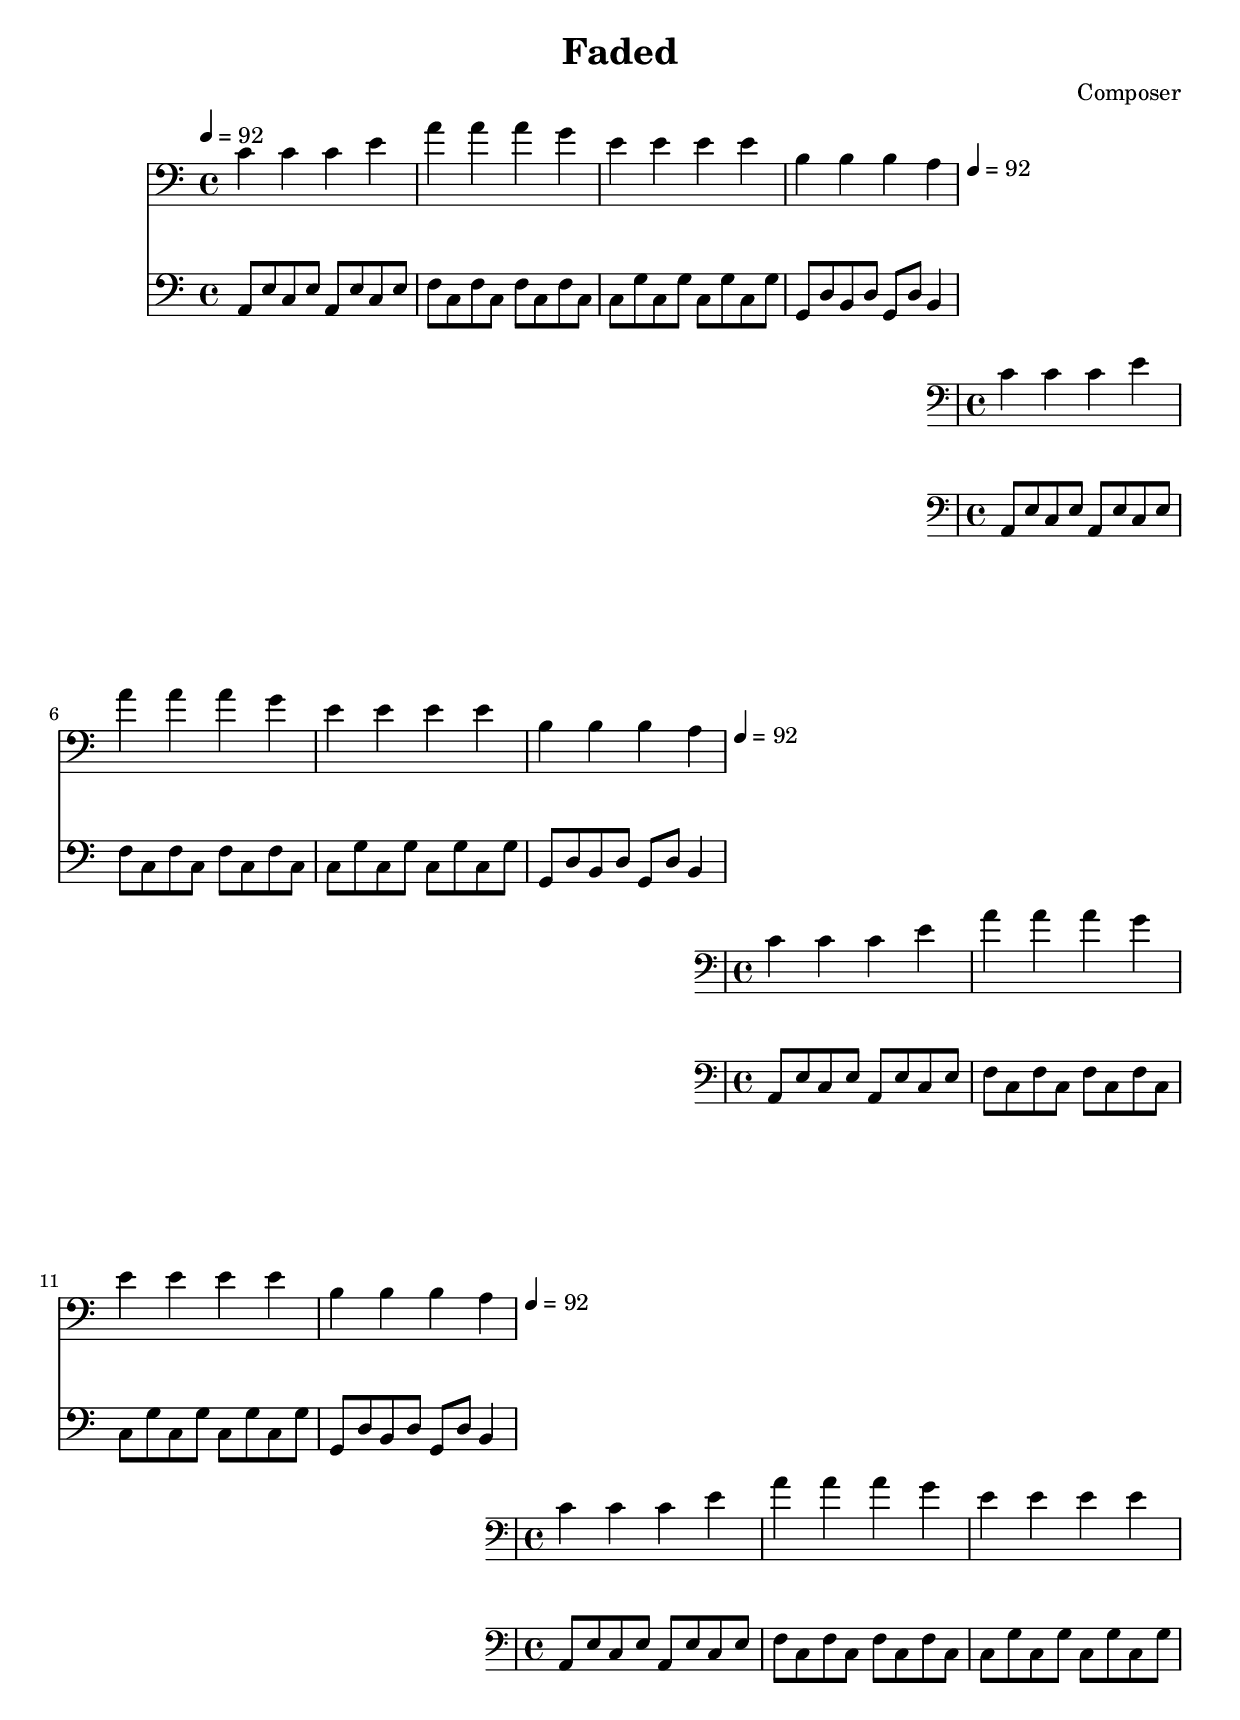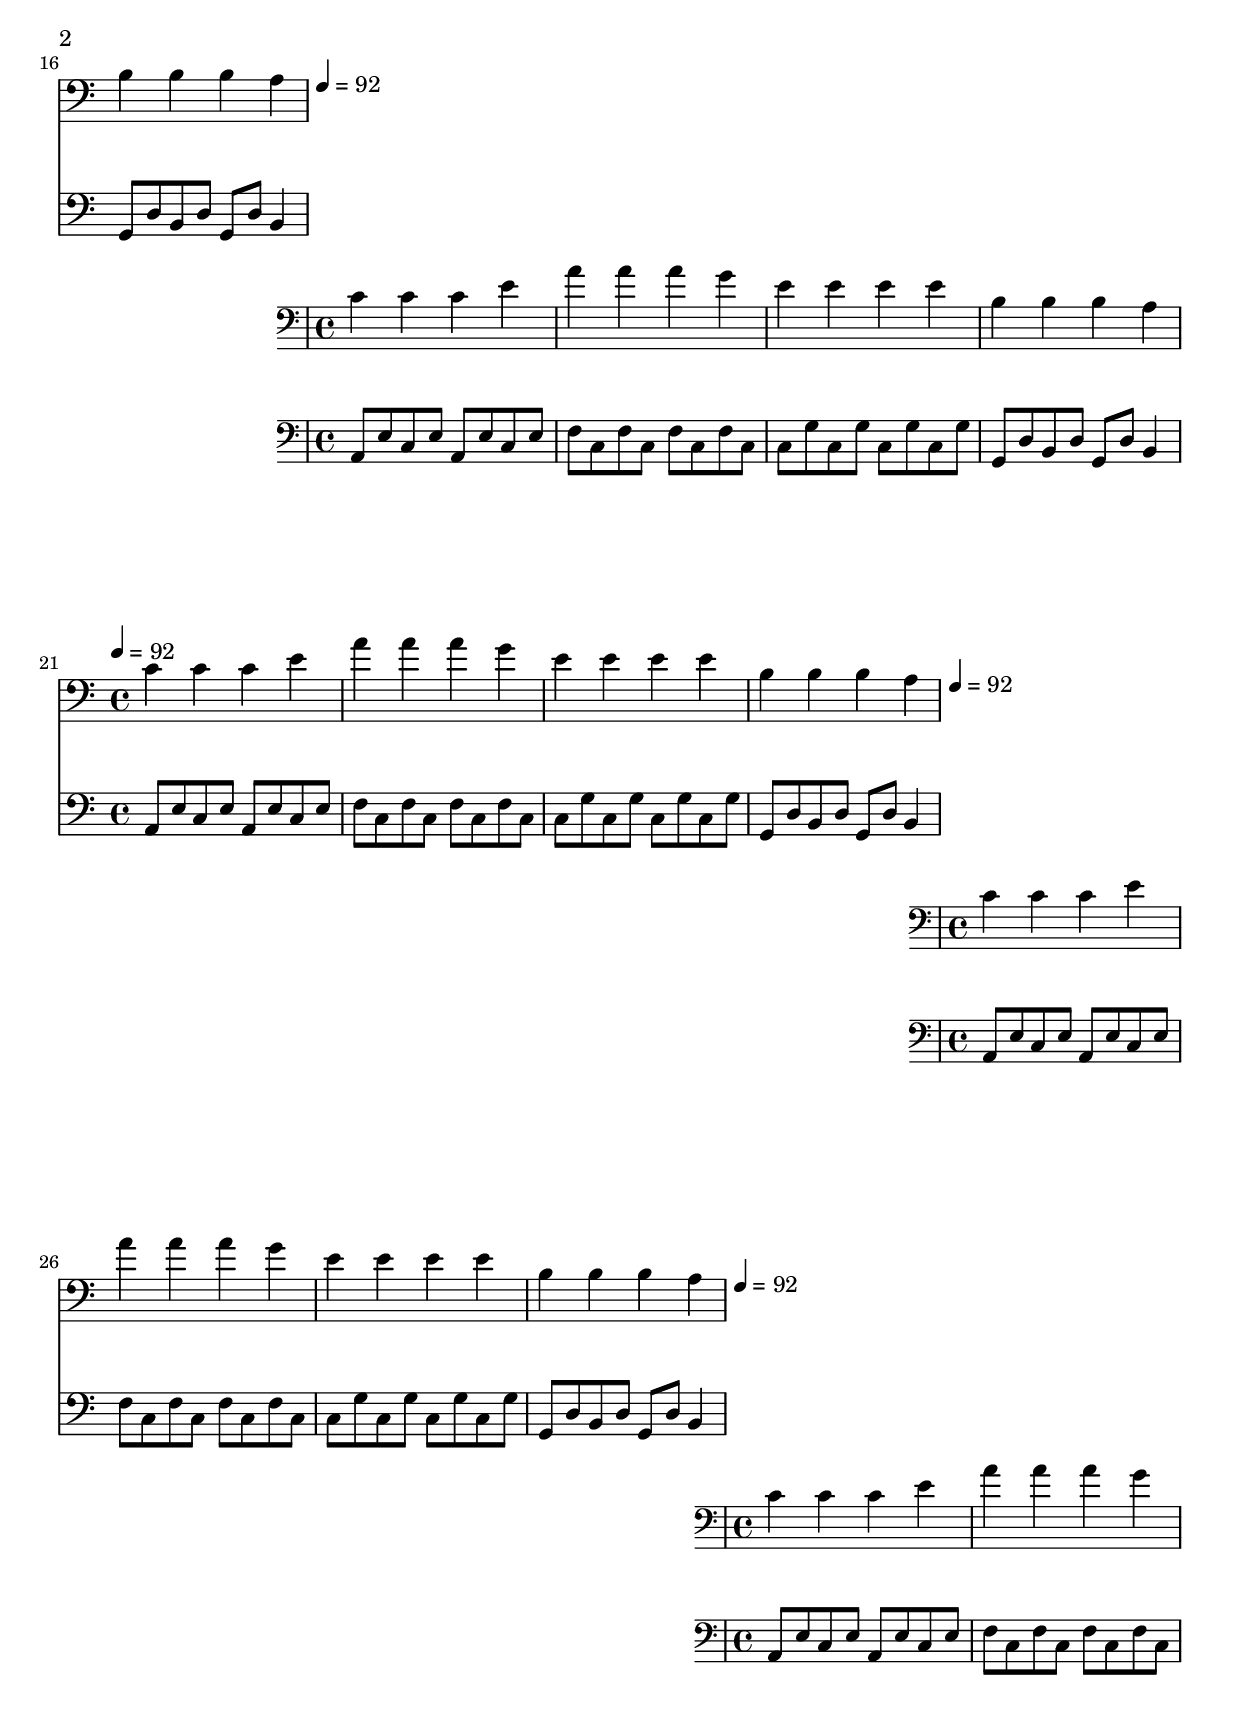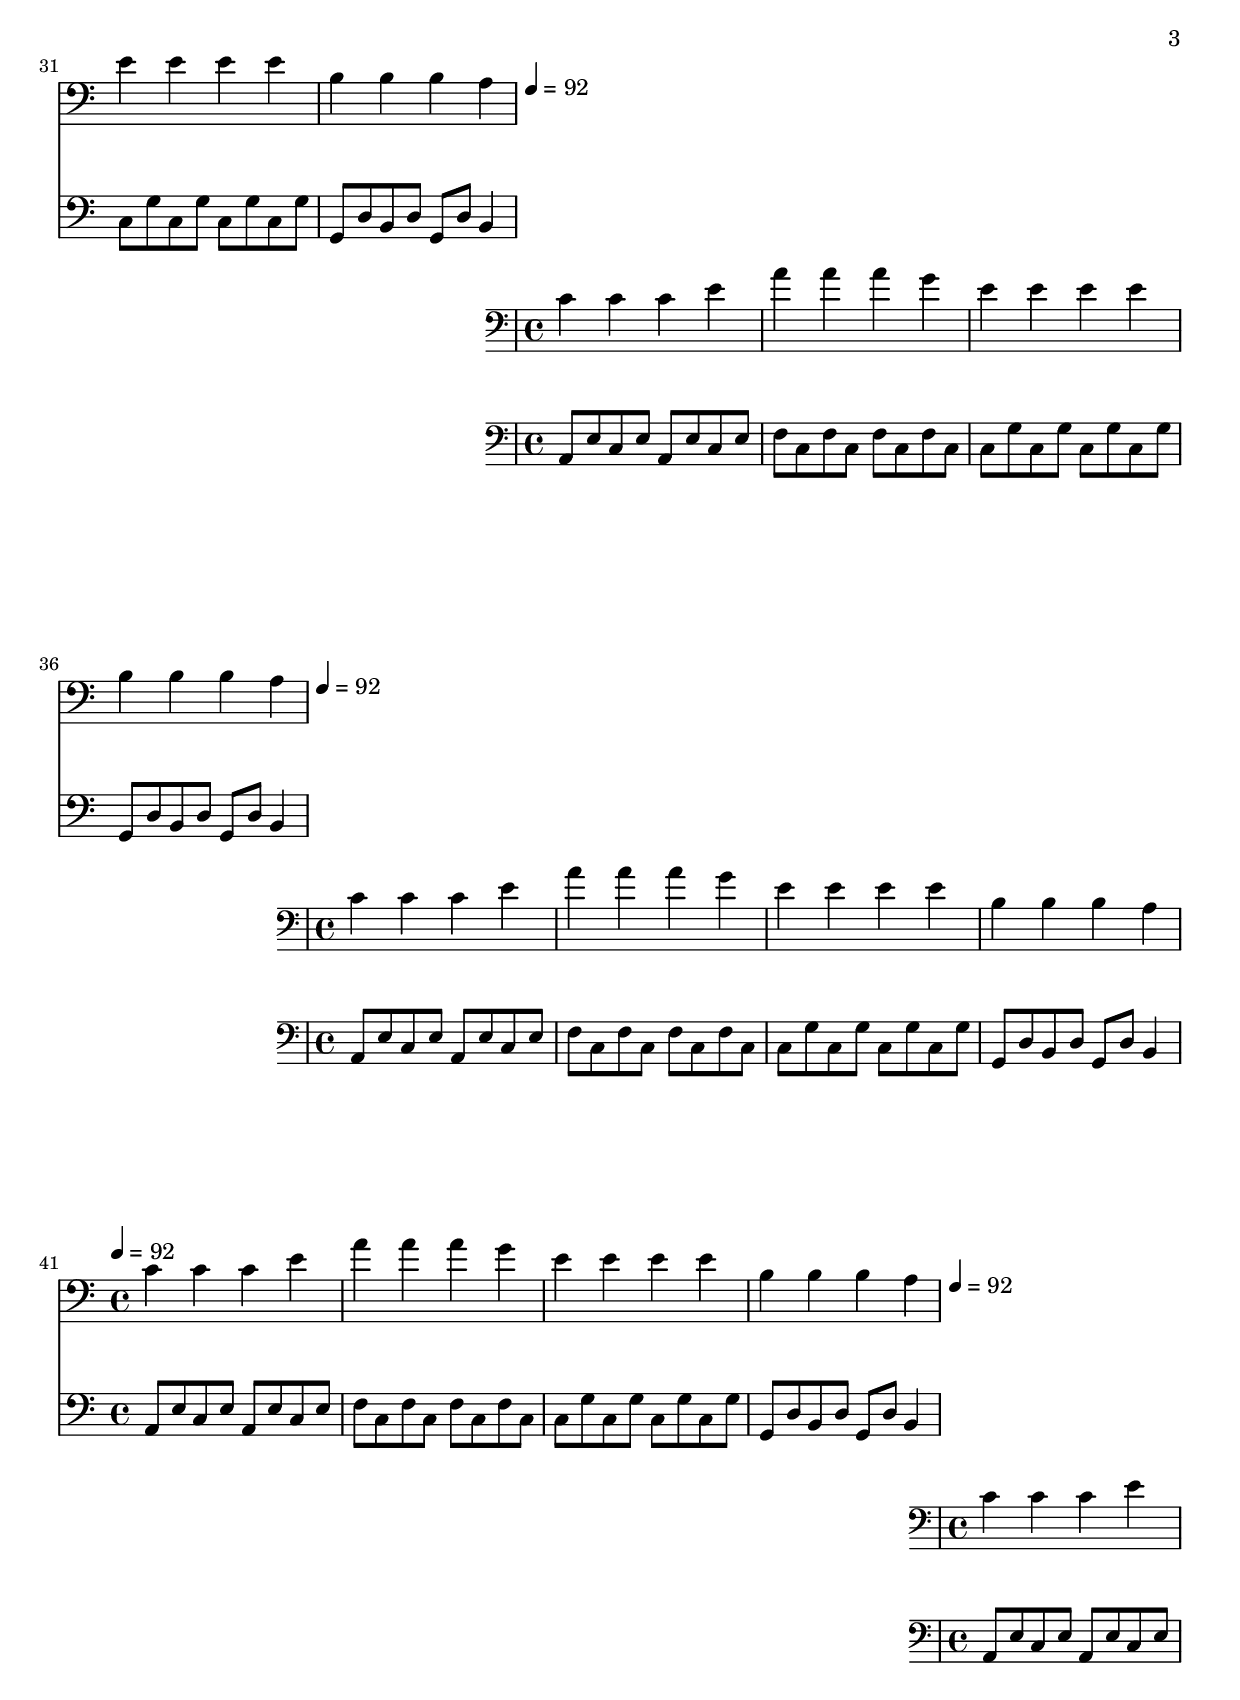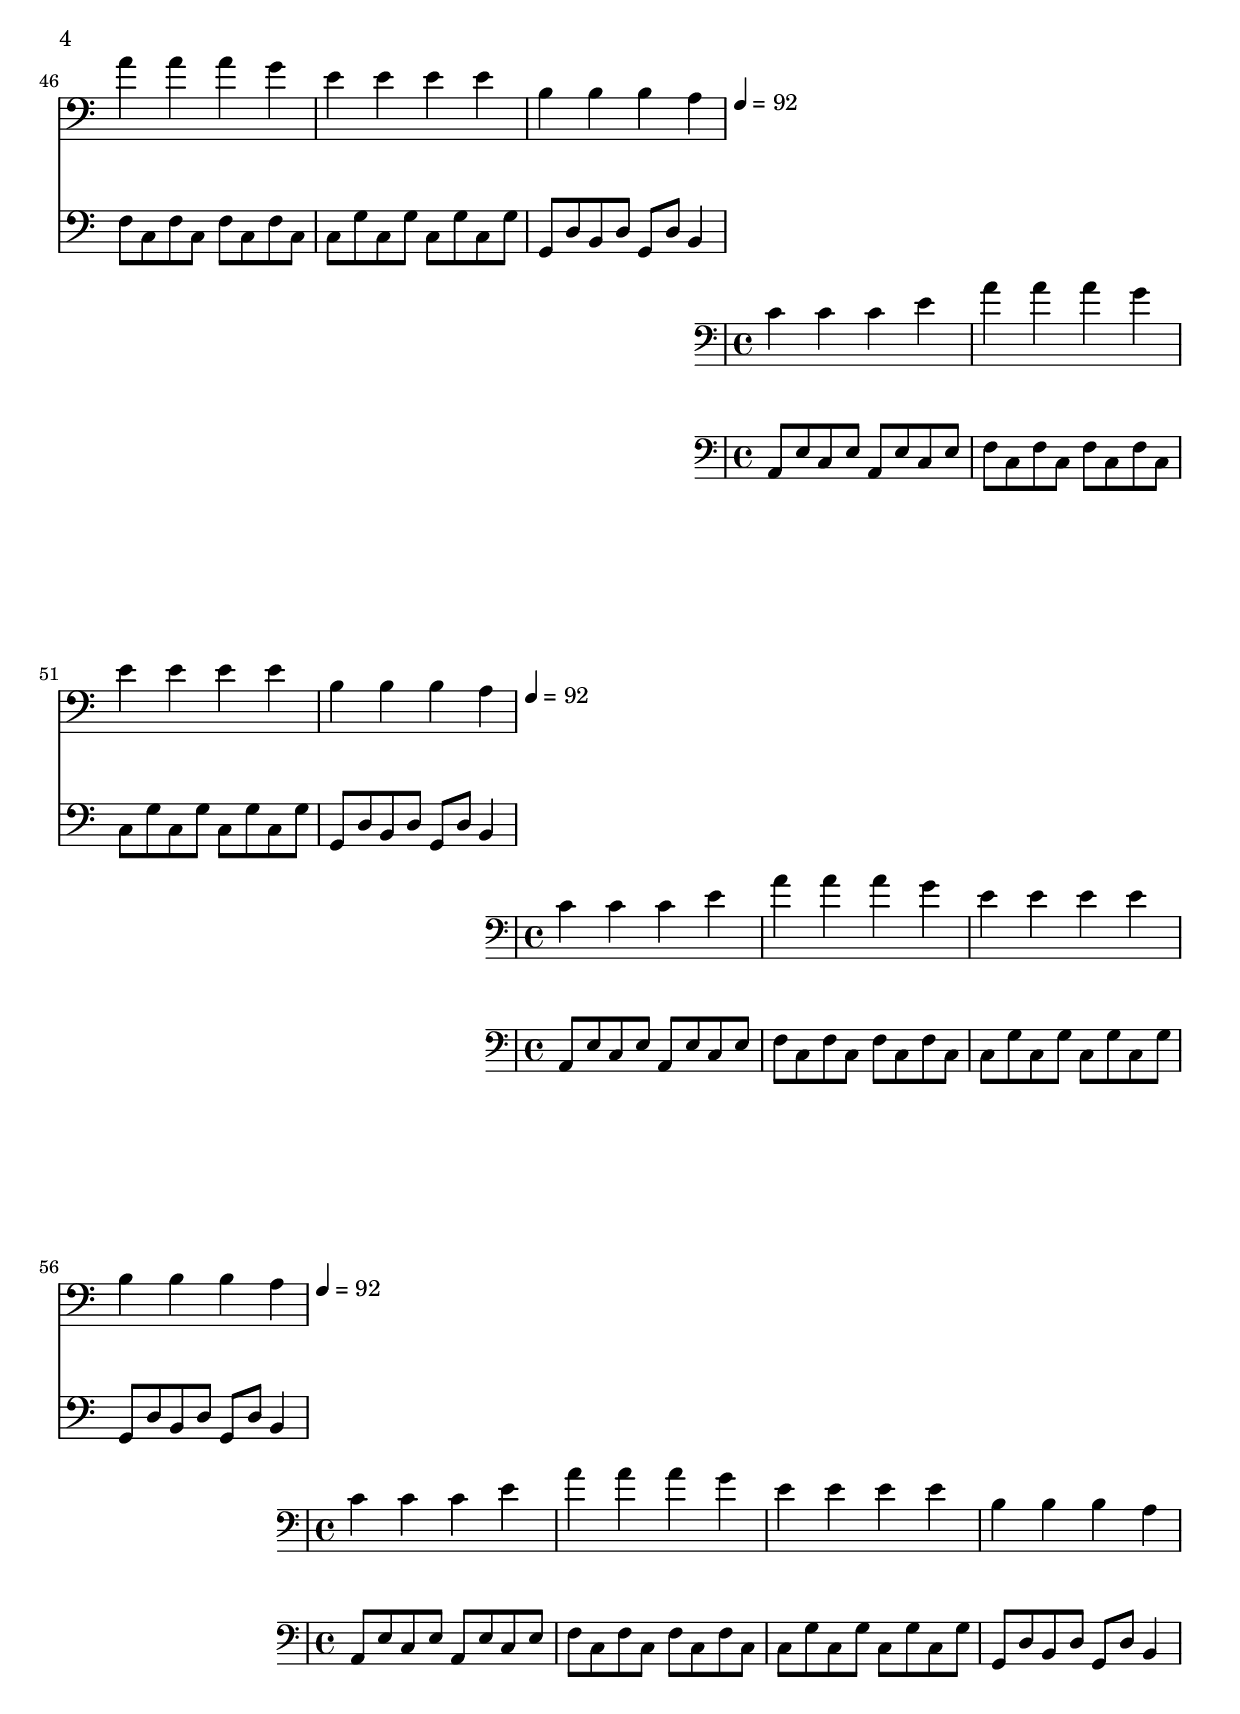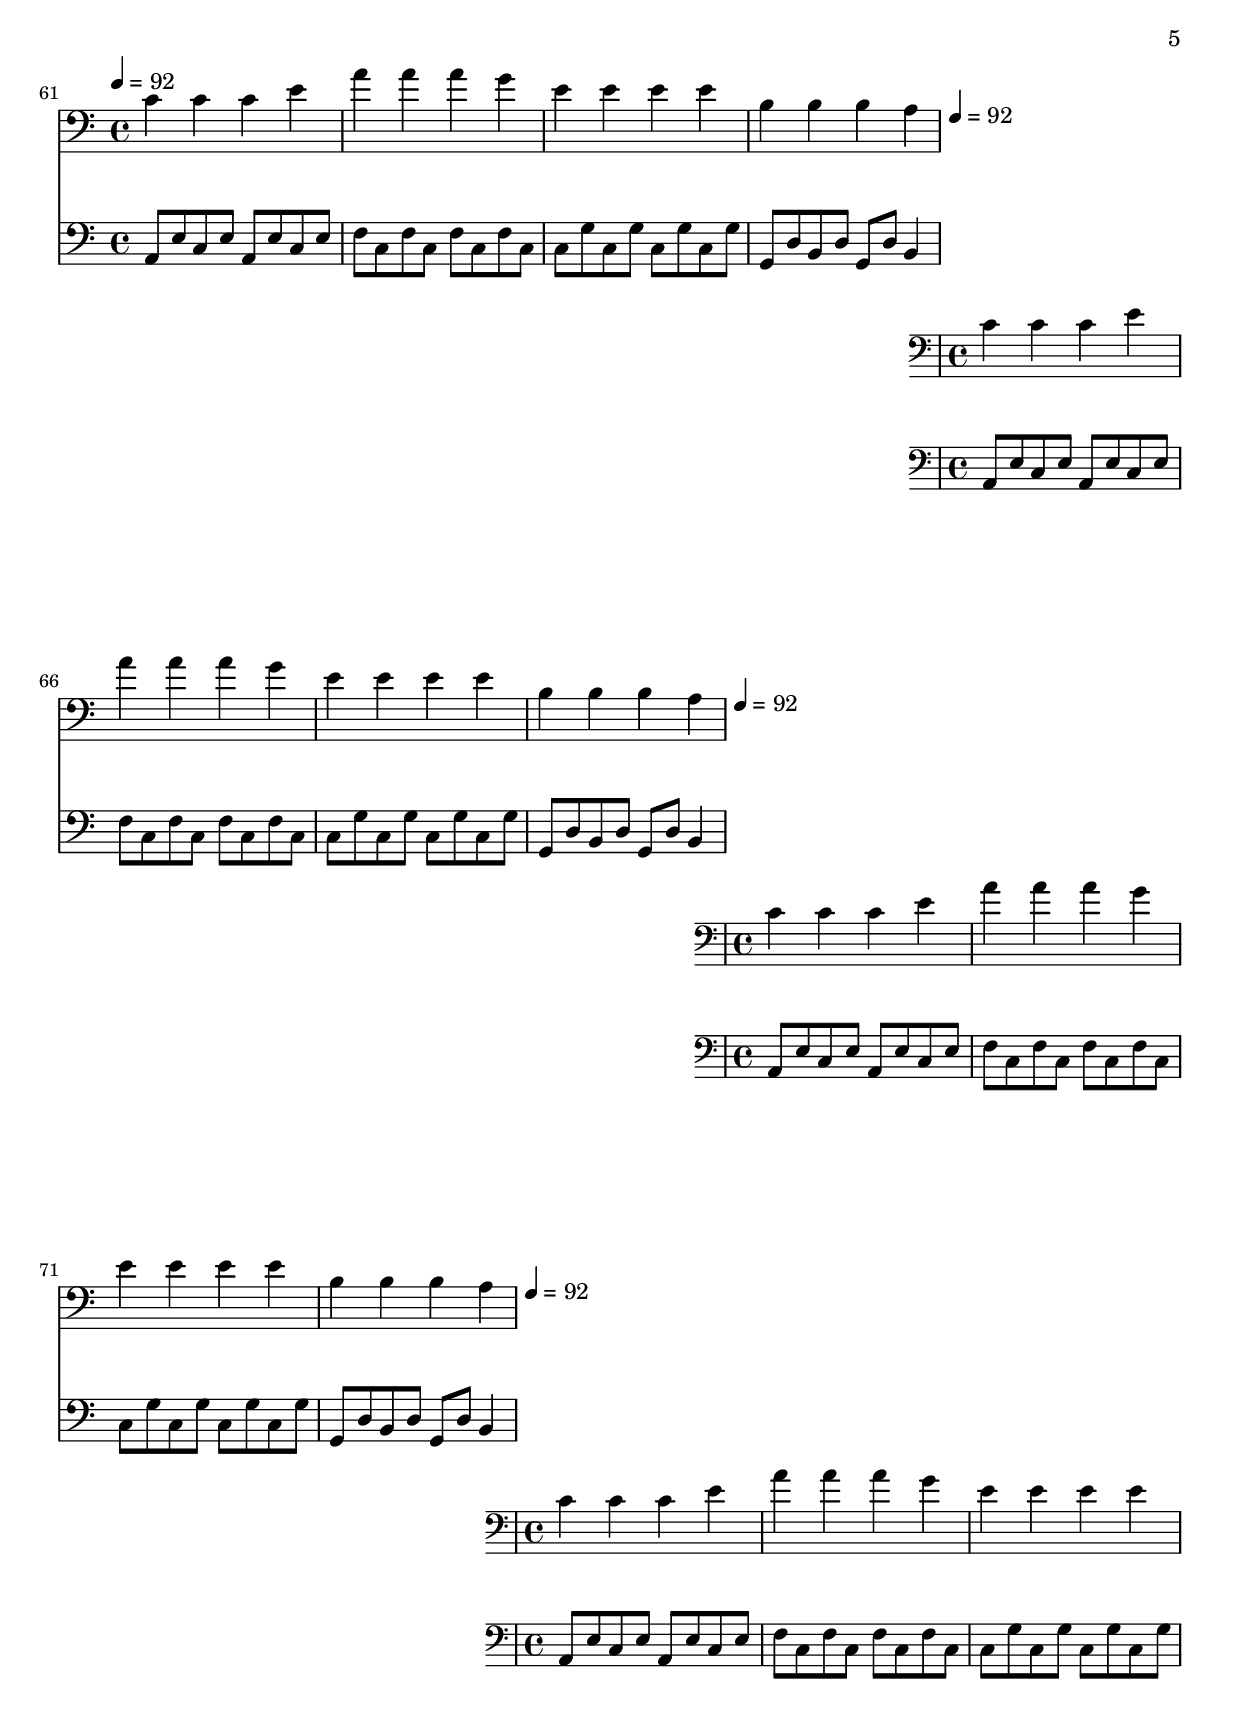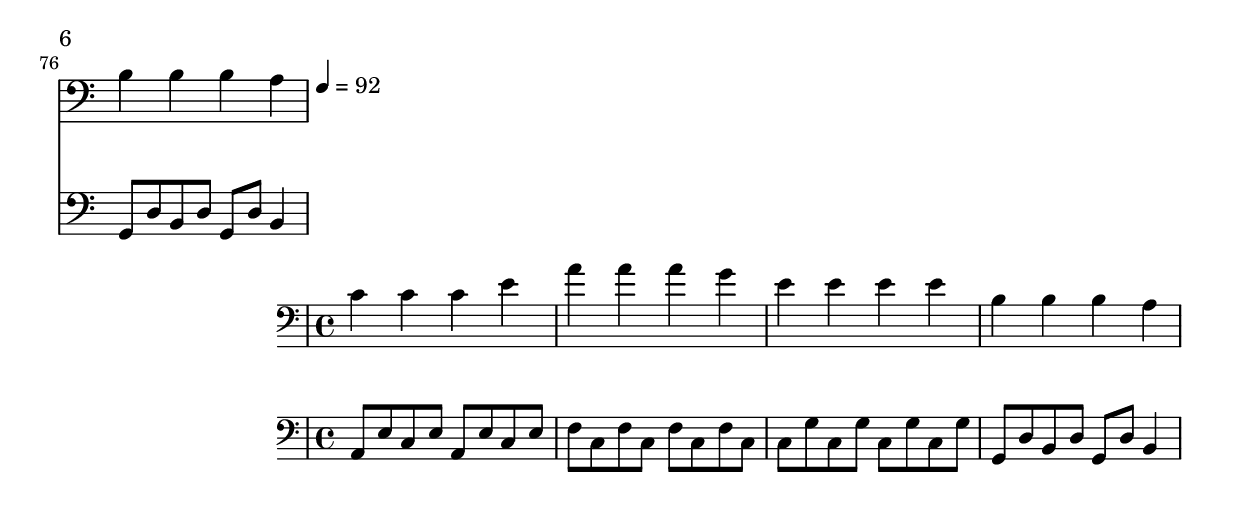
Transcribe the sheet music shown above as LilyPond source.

\header {
  title = "Faded"
  composer = "Composer"
}
\language english
\score {
  
  \transpose ds a,{ %key a for simplicity
  %key b to avoid unsingable g, (on lowest line of clef bass)

  \repeat unfold 20{
<<
% 2019/08/16 w33/5 7:32am done first 4 bars

 \transpose a a{
  { \key ds \minor
  \tempo 4=92
  \clef bass
    fs' fs' fs' as' | 
    ds'' ds'' ds'' cs'' | 
    as' as' as' as'| 
    es' es' es' ds' |
  }
  }

  %\relative c
   { \key ds \minor
  \clef bass
   
    \repeat unfold 2 {ds8 as fs as}  | %broken <ds fs as>: l d' m' where l d' gives minor
    \repeat unfold 2 { b fs b fs} | % fs appears centrally (as d): f d as perfect 4th
    \repeat unfold 2 {fs cs' fs cs'} | % d s as perfect 5th
    cs gs es gs %broken <cs es gs>: s, t, r
    cs gs
    es4 |

  }


  >>
  }

  }

  \layout {}
  \midi {}
}